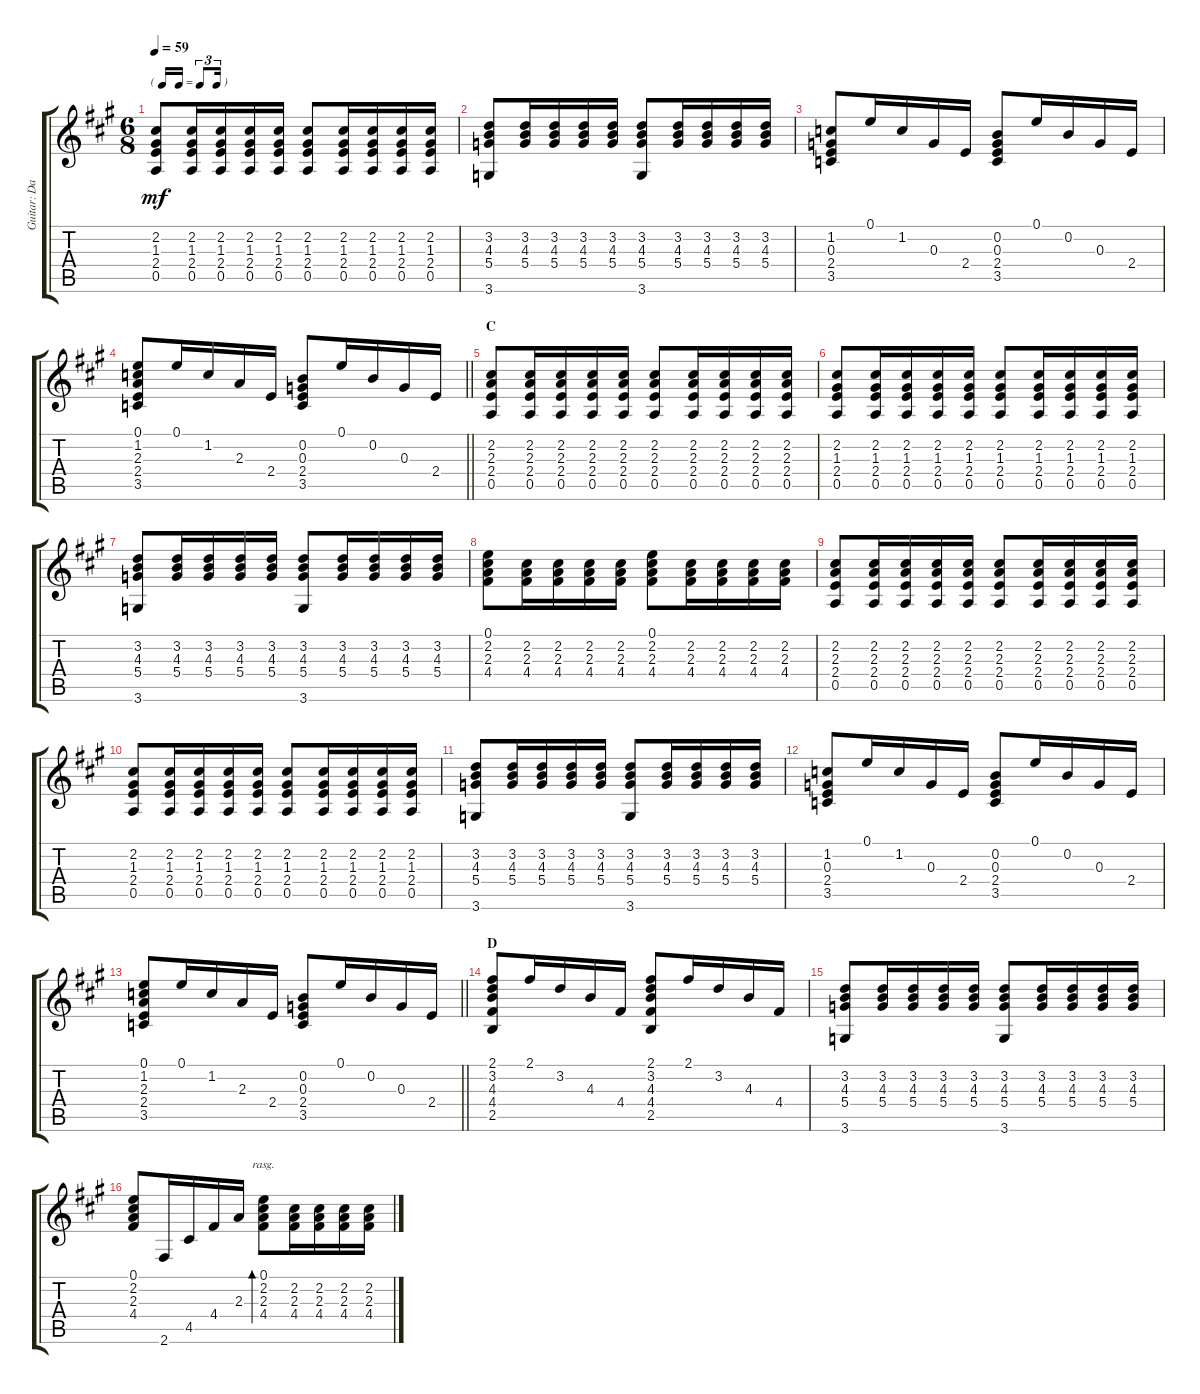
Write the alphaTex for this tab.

\track ("Guitar: David Gilmour" "Guitar: Da") {instrument electricguitarclean}
\staff {score tabs}
\tuning (E4 B3 G3 D3 A2 E2) {hide}
\ts (6 8)
\tf triplet16th
\tempo 59
\clef g2
\ks a
(2.2 1.3 2.4 0.5).8{dy mf} (2.2 1.3 2.4 0.5).16 (2.2 1.3 2.4 0.5).16 (2.2 1.3 2.4 0.5).16 (2.2 1.3 2.4 0.5).16 (2.2 1.3 2.4 0.5).8 (2.2 1.3 2.4 0.5).16 (2.2 1.3 2.4 0.5).16 (2.2 1.3 2.4 0.5).16 (2.2 1.3 2.4 0.5).16 |
(3.2 4.3 5.4 3.6).8 (3.2 4.3 5.4).16 (3.2 4.3 5.4).16 (3.2 4.3 5.4).16 (3.2 4.3 5.4).16 (3.2 4.3 5.4 3.6).8 (3.2 4.3 5.4).16 (3.2 4.3 5.4).16 (3.2 4.3 5.4).16 (3.2 4.3 5.4).16 |
(1.2 0.3 2.4 3.5).8 0.1.16 1.2.16 0.3.16 2.4.16 (0.2 0.3 2.4 3.5).8 0.1.16 0.2.16 0.3.16 2.4.16 |
\barLineRight lightlight
(0.1 1.2 2.3 2.4 3.5).8 0.1.16 1.2.16 2.3.16 2.4.16 (0.2 0.3 2.4 3.5).8 0.1.16 0.2.16 0.3.16 2.4.16 |
\section ("" "C")
(2.2 2.3 2.4 0.5).8 (2.2 2.3 2.4 0.5).16 (2.2 2.3 2.4 0.5).16 (2.2 2.3 2.4 0.5).16 (2.2 2.3 2.4 0.5).16 (2.2 2.3 2.4 0.5).8 (2.2 2.3 2.4 0.5).16 (2.2 2.3 2.4 0.5).16 (2.2 2.3 2.4 0.5).16 (2.2 2.3 2.4 0.5).16 |
(2.2 1.3 2.4 0.5).8 (2.2 1.3 2.4 0.5).16 (2.2 1.3 2.4 0.5).16 (2.2 1.3 2.4 0.5).16 (2.2 1.3 2.4 0.5).16 (2.2 1.3 2.4 0.5).8 (2.2 1.3 2.4 0.5).16 (2.2 1.3 2.4 0.5).16 (2.2 1.3 2.4 0.5).16 (2.2 1.3 2.4 0.5).16 |
(3.2 4.3 5.4 3.6).8 (3.2 4.3 5.4).16 (3.2 4.3 5.4).16 (3.2 4.3 5.4).16 (3.2 4.3 5.4).16 (3.2 4.3 5.4 3.6).8 (3.2 4.3 5.4).16 (3.2 4.3 5.4).16 (3.2 4.3 5.4).16 (3.2 4.3 5.4).16 |
(0.1 2.2 2.3 4.4).8 (2.2 2.3 4.4).16 (2.2 2.3 4.4).16 (2.2 2.3 4.4).16 (2.2 2.3 4.4).16 (0.1 2.2 2.3 4.4).8 (2.2 2.3 4.4).16 (2.2 2.3 4.4).16 (2.2 2.3 4.4).16 (2.2 2.3 4.4).16 |
(2.2 2.3 2.4 0.5).8 (2.2 2.3 2.4 0.5).16 (2.2 2.3 2.4 0.5).16 (2.2 2.3 2.4 0.5).16 (2.2 2.3 2.4 0.5).16 (2.2 2.3 2.4 0.5).8 (2.2 2.3 2.4 0.5).16 (2.2 2.3 2.4 0.5).16 (2.2 2.3 2.4 0.5).16 (2.2 2.3 2.4 0.5).16 |
(2.2 1.3 2.4 0.5).8 (2.2 1.3 2.4 0.5).16 (2.2 1.3 2.4 0.5).16 (2.2 1.3 2.4 0.5).16 (2.2 1.3 2.4 0.5).16 (2.2 1.3 2.4 0.5).8 (2.2 1.3 2.4 0.5).16 (2.2 1.3 2.4 0.5).16 (2.2 1.3 2.4 0.5).16 (2.2 1.3 2.4 0.5).16 |
(3.2 4.3 5.4 3.6).8 (3.2 4.3 5.4).16 (3.2 4.3 5.4).16 (3.2 4.3 5.4).16 (3.2 4.3 5.4).16 (3.2 4.3 5.4 3.6).8 (3.2 4.3 5.4).16 (3.2 4.3 5.4).16 (3.2 4.3 5.4).16 (3.2 4.3 5.4).16 |
(1.2 0.3 2.4 3.5).8 0.1.16 1.2.16 0.3.16 2.4.16 (0.2 0.3 2.4 3.5).8 0.1.16 0.2.16 0.3.16 2.4.16 |
\barLineRight lightlight
(0.1 1.2 2.3 2.4 3.5).8 0.1.16 1.2.16 2.3.16 2.4.16 (0.2 0.3 2.4 3.5).8 0.1.16 0.2.16 0.3.16 2.4.16 |
\section ("" "D")
(2.1 3.2 4.3 4.4 2.5).8 2.1.16 3.2.16 4.3.16 4.4.16 (2.1 3.2 4.3 4.4 2.5).8 2.1.16 3.2.16 4.3.16 4.4.16 |
(3.2 4.3 5.4 3.6).8 (3.2 4.3 5.4).16 (3.2 4.3 5.4).16 (3.2 4.3 5.4).16 (3.2 4.3 5.4).16 (3.2 4.3 5.4 3.6).8 (3.2 4.3 5.4).16 (3.2 4.3 5.4).16 (3.2 4.3 5.4).16 (3.2 4.3 5.4).16 |
(0.1 2.2 2.3 4.4).8 2.6.16 4.5.16 4.4.16 2.3.16 (0.1 2.2 2.3 4.4).8{bd 480 rasg ii} (2.2 2.3 4.4).16 (2.2 2.3 4.4).16 (2.2 2.3 4.4).16 (2.2 2.3 4.4).16
